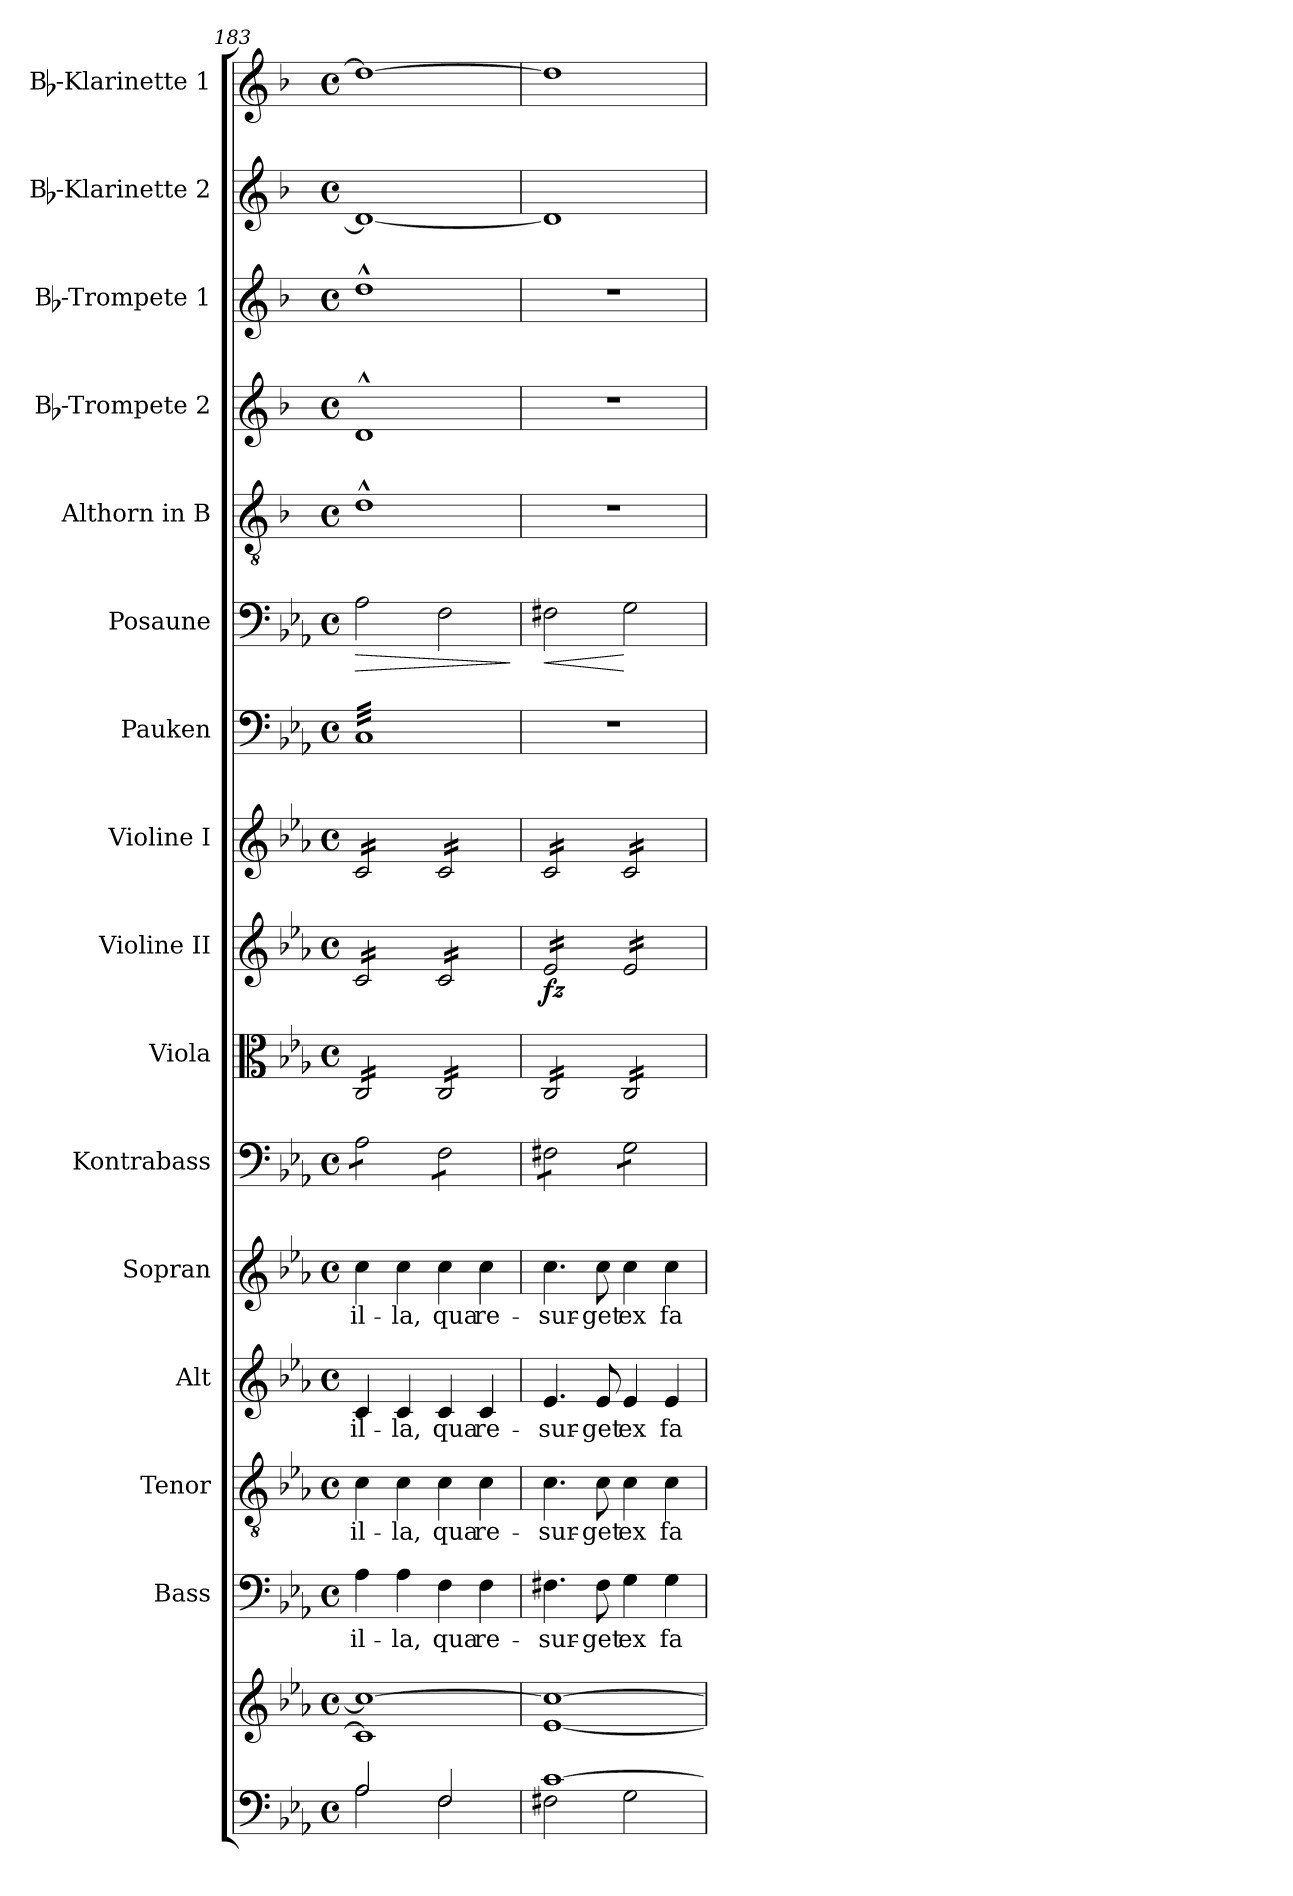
**kern	**kern	**kern	**text	**kern	**text	**kern	**text	**kern	**text	**kern	**kern	**kern	**dynam	**kern	**kern	**kern	**dynam	**kern	**kern	**kern	**kern	**kern
*part16	*part16	*part15	*part15	*part14	*part14	*part13	*part13	*part12	*part12	*part11	*part10	*part9	*part9	*part8	*part7	*part6	*part6	*part5	*part4	*part3	*part2	*part1
*staff17	*staff16	*staff15	*staff15	*staff14	*staff14	*staff13	*staff13	*staff12	*staff12	*staff11	*staff10	*staff9	*staff9	*staff8	*staff7	*staff6	*staff6	*staff5	*staff4	*staff3	*staff2	*staff1
*	*	*I"Bass	*	*I"Tenor	*	*I"Alt	*	*I"Sopran	*	*I"Kontrabass	*I"Viola	*I"Violine II	*	*I"Violine I	*I"Pauken	*I"Posaune	*	*I"Althorn in B	*I"Bb-Trompete 2	*I"Bb-Trompete 1	*I"Bb-Klarinette 2	*I"Bb-Klarinette 1
*	*	*I'B.	*	*I'T.	*	*I'A.	*	*I'S.	*	*I'Kb.	*I'Vla.	*I'Vl. II	*	*I'Vl. I	*I'Pk.	*I'Pos.	*	*	*I'Bb Trp. 2	*I'Bb Trp. 1	*I'Bb Kl. 2	*I'Bb Kl. 1
*clefF4	*clefG2	*clefF4	*	*clefGv2	*	*clefG2	*	*clefG2	*	*clefF4	*clefC3	*clefG2	*	*clefG2	*clefF4	*clefF4	*	*clefGv2	*clefG2	*clefG2	*clefG2	*clefG2
*	*	*	*	*	*	*	*	*	*	*ITrd7c12	*	*	*	*	*	*	*	*ITrd1c2	*ITrd1c2	*ITrd1c2	*ITrd1c2	*ITrd1c2
*k[b-e-a-]	*k[b-e-a-]	*k[b-e-a-]	*	*k[b-e-a-]	*	*k[b-e-a-]	*	*k[b-e-a-]	*	*k[b-e-a-]	*k[b-e-a-]	*k[b-e-a-]	*	*k[b-e-a-]	*k[b-e-a-]	*k[b-e-a-]	*	*k[b-e-a-]	*k[b-e-a-]	*k[b-e-a-]	*k[b-e-a-]	*k[b-e-a-]
*E-:	*E-:	*E-:	*	*E-:	*	*E-:	*	*E-:	*	*E-:	*E-:	*E-:	*	*E-:	*E-:	*E-:	*	*E-:	*E-:	*E-:	*E-:	*E-:
*M4/4	*M4/4	*M4/4	*	*M4/4	*	*M4/4	*	*M4/4	*	*M4/4	*M4/4	*M4/4	*	*M4/4	*M4/4	*M4/4	*	*M4/4	*M4/4	*M4/4	*M4/4	*M4/4
*met(c)	*met(c)	*met(c)	*	*met(c)	*	*met(c)	*	*met(c)	*	*met(c)	*met(c)	*met(c)	*	*met(c)	*met(c)	*met(c)	*	*met(c)	*met(c)	*met(c)	*met(c)	*met(c)
=183	=183	=183	=183	=183	=183	=183	=183	=183	=183	=183	=183	=183	=183	=183	=183	=183	=183	=183	=183	=183	=183	=183
*^	*^	*	*	*	*	*	*	*	*	*	*	*	*	*	*	*	*	*	*	*	*	*
!	!	!	!	!	!LO:LY:b	!	!LO:LY:b	!	!LO:LY:b	!	!LO:LY:b	!	!	!	!	!	!	!	!LO:HP:b	!	!	!	!	!
*	*	*	*	*	*	*	*	*	*	*	*	*tremolo	*	*	*	*	*	*	*	*	*	*	*	*
*	*	*	*	*	*	*	*	*	*	*	*	*	*tremolo	*	*	*	*	*	*	*	*	*	*	*
*	*	*	*	*	*	*	*	*	*	*	*	*	*	*tremolo	*	*	*	*	*	*	*	*	*	*
*	*	*	*	*	*	*	*	*	*	*	*	*	*	*	*	*tremolo	*	*	*	*	*	*	*	*
*	*	*	*	*	*	*	*	*	*	*	*	*	*	*	*	*	*tremolo	*	*	*	*	*	*	*
2A-/	2A-\	1cc_	1c]	4A-\	il-	4c\	il-	4c/	il-	4cc\	il-	8AA-\L	16C/LL	16c/LL	.	16c/LL	32CLLL	2A-\	>	1c^^>	1c^^>	1cc^^>	1c_	1cc_
.	.	.	.	.	.	.	.	.	.	.	.	.	.	.	.	.	32C	.	.	.	.	.	.	.
.	.	.	.	.	.	.	.	.	.	.	.	.	16C/	16c/	.	16c/	32C	.	.	.	.	.	.	.
.	.	.	.	.	.	.	.	.	.	.	.	.	.	.	.	.	32C	.	.	.	.	.	.	.
.	.	.	.	.	.	.	.	.	.	.	.	8AA-\	16C/	16c/	.	16c/	32C	.	.	.	.	.	.	.
.	.	.	.	.	.	.	.	.	.	.	.	.	.	.	.	.	32C	.	.	.	.	.	.	.
.	.	.	.	.	.	.	.	.	.	.	.	.	16C/	16c/	.	16c/	32C	.	.	.	.	.	.	.
.	.	.	.	.	.	.	.	.	.	.	.	.	.	.	.	.	32C	.	.	.	.	.	.	.
!	!	!	!	!	!LO:LY:b	!	!LO:LY:b	!	!LO:LY:b	!	!LO:LY:b	!	!	!	!	!	!	!	!	!	!	!	!	!
.	.	.	.	4A-\	-la,	4c\	-la,	4c/	-la,	4cc\	-la,	8AA-\	16C/	16c/	.	16c/	32C	.	.	.	.	.	.	.
.	.	.	.	.	.	.	.	.	.	.	.	.	.	.	.	.	32C	.	.	.	.	.	.	.
.	.	.	.	.	.	.	.	.	.	.	.	.	16C/	16c/	.	16c/	32C	.	.	.	.	.	.	.
.	.	.	.	.	.	.	.	.	.	.	.	.	.	.	.	.	32C	.	.	.	.	.	.	.
.	.	.	.	.	.	.	.	.	.	.	.	8AA-\J	16C/	16c/	.	16c/	32C	.	.	.	.	.	.	.
.	.	.	.	.	.	.	.	.	.	.	.	.	.	.	.	.	32C	.	.	.	.	.	.	.
.	.	.	.	.	.	.	.	.	.	.	.	.	16C/JJ	16c/JJ	.	16c/JJ	32C	.	.	.	.	.	.	.
.	.	.	.	.	.	.	.	.	.	.	.	.	.	.	.	.	32C	.	.	.	.	.	.	.
!	!	!	!	!	!LO:LY:b	!	!LO:LY:b	!	!LO:LY:b	!	!LO:LY:b	!	!	!	!	!	!	!	!	!	!	!	!	!
2F/	2F\	.	.	4F\	qua	4c\	qua	4c/	qua	4cc\	qua	8FF\L	16C/LL	16c/LL	.	16c/LL	32C	2F\	.	.	.	.	.	.
.	.	.	.	.	.	.	.	.	.	.	.	.	.	.	.	.	32C	.	.	.	.	.	.	.
.	.	.	.	.	.	.	.	.	.	.	.	.	16C/	16c/	.	16c/	32C	.	.	.	.	.	.	.
.	.	.	.	.	.	.	.	.	.	.	.	.	.	.	.	.	32C	.	.	.	.	.	.	.
.	.	.	.	.	.	.	.	.	.	.	.	8FF\	16C/	16c/	.	16c/	32C	.	.	.	.	.	.	.
.	.	.	.	.	.	.	.	.	.	.	.	.	.	.	.	.	32C	.	.	.	.	.	.	.
.	.	.	.	.	.	.	.	.	.	.	.	.	16C/	16c/	.	16c/	32C	.	.	.	.	.	.	.
.	.	.	.	.	.	.	.	.	.	.	.	.	.	.	.	.	32C	.	.	.	.	.	.	.
!	!	!	!	!	!LO:LY:b	!	!LO:LY:b	!	!LO:LY:b	!	!LO:LY:b	!	!	!	!	!	!	!	!	!	!	!	!	!
.	.	.	.	4F\	re-	4c\	re-	4c/	re-	4cc\	re-	8FF\	16C/	16c/	.	16c/	32C	.	.	.	.	.	.	.
.	.	.	.	.	.	.	.	.	.	.	.	.	.	.	.	.	32C	.	.	.	.	.	.	.
.	.	.	.	.	.	.	.	.	.	.	.	.	16C/	16c/	.	16c/	32C	.	.	.	.	.	.	.
.	.	.	.	.	.	.	.	.	.	.	.	.	.	.	.	.	32C	.	.	.	.	.	.	.
.	.	.	.	.	.	.	.	.	.	.	.	8FF\J	16C/	16c/	.	16c/	32C	.	.	.	.	.	.	.
.	.	.	.	.	.	.	.	.	.	.	.	.	.	.	.	.	32C	.	.	.	.	.	.	.
.	.	.	.	.	.	.	.	.	.	.	.	.	16C/JJ	16c/JJ	.	16c/JJ	32C	.	.	.	.	.	.	.
.	.	.	.	.	.	.	.	.	.	.	.	.	.	.	.	.	32CJJJ	.	.	.	.	.	.	.
*	*	*	*	*	*	*	*	*	*	*	*	*	*	*	*	*	*Xtremolo	*	*	*	*	*	*	*
*v	*v	*	*	*	*	*	*	*	*	*	*	*	*	*	*	*	*	*	*	*	*	*	*	*
*	*v	*v	*	*	*	*	*	*	*	*	*	*	*	*	*	*	*	*	*	*	*	*	*
.	.	.	.	.	.	.	.	.	.	.	.	.	.	.	.	.	]	.	.	.	.	.
=184	=184	=184	=184	=184	=184	=184	=184	=184	=184	=184	=184	=184	=184	=184	=184	=184	=184	=184	=184	=184	=184	=184
*^	*^	*	*	*	*	*	*	*	*	*	*	*	*	*	*	*	*	*	*	*	*	*
!	!	!	!	!	!LO:LY:b	!	!LO:LY:b	!	!LO:LY:b	!	!LO:LY:b	!	!	!	!LO:DY:b	!	!	!	!LO:HP:b	!	!	!	!	!
[>1c	2F#X\	1cc_	[<1e-	4.F#X\	-sur-	4.c\	-sur-	4.e-/	-sur-	4.cc\	-sur-	8FF#X\L	16C/LL	16e-/LL	fz	16c/LL	1r	2F#X\	<	1r	1r	1r	1c]	1cc]
.	.	.	.	.	.	.	.	.	.	.	.	.	16C/	16e-/	.	16c/	.	.	.	.	.	.	.	.
.	.	.	.	.	.	.	.	.	.	.	.	8FF#X\	16C/	16e-/	.	16c/	.	.	.	.	.	.	.	.
.	.	.	.	.	.	.	.	.	.	.	.	.	16C/	16e-/	.	16c/	.	.	.	.	.	.	.	.
.	.	.	.	.	.	.	.	.	.	.	.	8FF#X\	16C/	16e-/	.	16c/	.	.	.	.	.	.	.	.
.	.	.	.	.	.	.	.	.	.	.	.	.	16C/	16e-/	.	16c/	.	.	.	.	.	.	.	.
!	!	!	!	!	!LO:LY:b	!	!LO:LY:b	!	!LO:LY:b	!	!LO:LY:b	!	!	!	!	!	!	!	!	!	!	!	!	!
.	.	.	.	8F#\	-get	8c\	-get	8e-/	-get	8cc\	-get	8FF#X\J	16C/	16e-/	.	16c/	.	.	.	.	.	.	.	.
.	.	.	.	.	.	.	.	.	.	.	.	.	16C/JJ	16e-/JJ	.	16c/JJ	.	.	.	.	.	.	.	.
!	!	!	!	!	!LO:LY:b	!	!LO:LY:b	!	!LO:LY:b	!	!LO:LY:b	!	!	!	!	!	!	!	!	!	!	!	!	!
.	2G\	.	.	4G\	ex	4c\	ex	4e-/	ex	4cc\	ex	8GG\L	16C/LL	16e-/LL	.	16c/LL	.	2G\	[	.	.	.	.	.
.	.	.	.	.	.	.	.	.	.	.	.	.	16C/	16e-/	.	16c/	.	.	.	.	.	.	.	.
.	.	.	.	.	.	.	.	.	.	.	.	8GG\	16C/	16e-/	.	16c/	.	.	.	.	.	.	.	.
.	.	.	.	.	.	.	.	.	.	.	.	.	16C/	16e-/	.	16c/	.	.	.	.	.	.	.	.
!	!	!	!	!	!LO:LY:b	!	!LO:LY:b	!	!LO:LY:b	!	!LO:LY:b	!	!	!	!	!	!	!	!	!	!	!	!	!
.	.	.	.	4G\	fa-	4c\	fa-	4e-/	fa-	4cc\	fa-	8GG\	16C/	16e-/	.	16c/	.	.	.	.	.	.	.	.
.	.	.	.	.	.	.	.	.	.	.	.	.	16C/	16e-/	.	16c/	.	.	.	.	.	.	.	.
.	.	.	.	.	.	.	.	.	.	.	.	8GG\J	16C/	16e-/	.	16c/	.	.	.	.	.	.	.	.
*	*	*	*	*	*	*	*	*	*	*	*	*Xtremolo	*	*	*	*	*	*	*	*	*	*	*	*
.	.	.	.	.	.	.	.	.	.	.	.	.	16C/JJ	16e-/JJ	.	16c/JJ	.	.	.	.	.	.	.	.
*	*	*	*	*	*	*	*	*	*	*	*	*	*	*	*	*Xtremolo	*	*	*	*	*	*	*	*
*	*	*	*	*	*	*	*	*	*	*	*	*	*	*Xtremolo	*	*	*	*	*	*	*	*	*	*
*	*	*	*	*	*	*	*	*	*	*	*	*	*Xtremolo	*	*	*	*	*	*	*	*	*	*	*
*v	*v	*	*	*	*	*	*	*	*	*	*	*	*	*	*	*	*	*	*	*	*	*	*	*
*	*v	*v	*	*	*	*	*	*	*	*	*	*	*	*	*	*	*	*	*	*	*	*	*
=	=	=	=	=	=	=	=	=	=	=	=	=	=	=	=	=	=	=	=	=	=	=
*-	*-	*-	*-	*-	*-	*-	*-	*-	*-	*-	*-	*-	*-	*-	*-	*-	*-	*-	*-	*-	*-	*-
